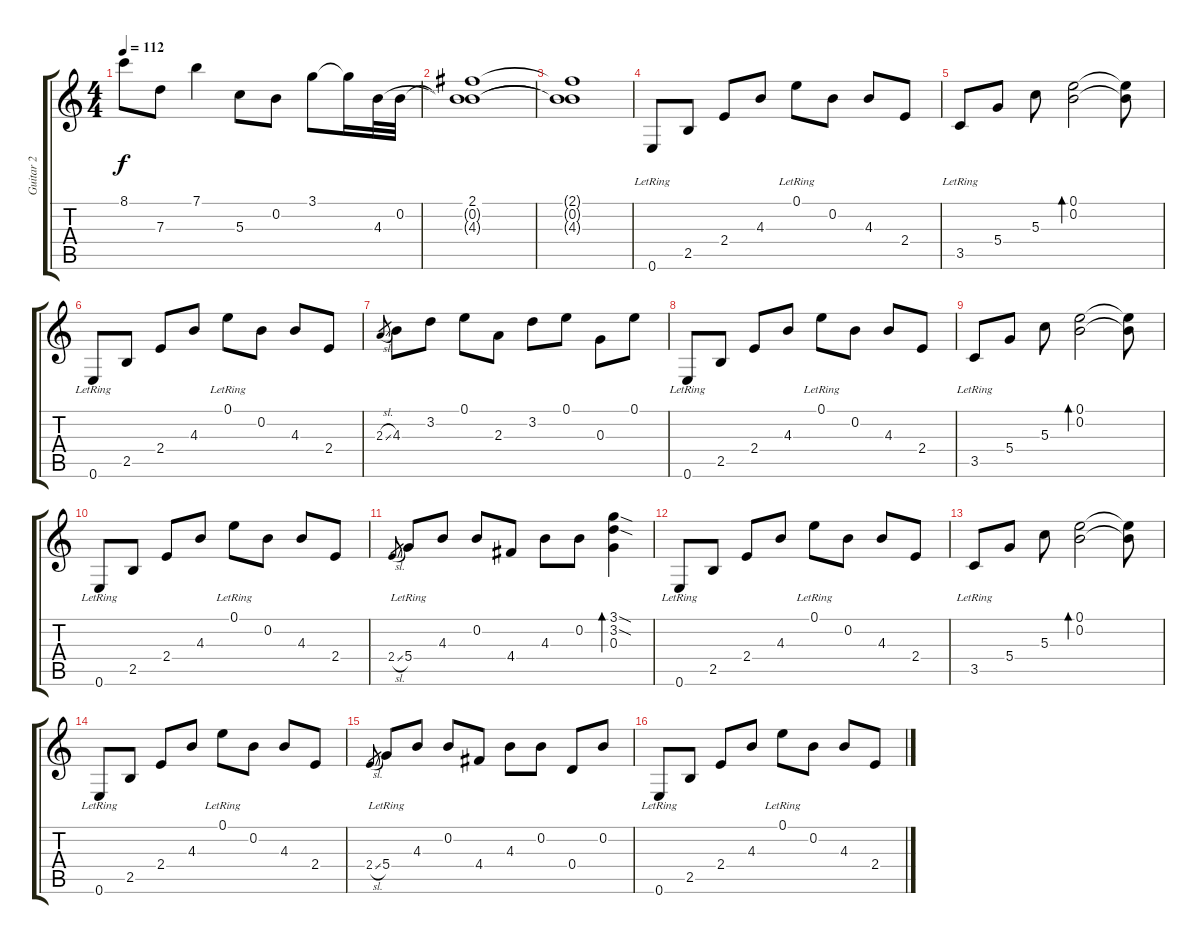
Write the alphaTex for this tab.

\track ("Guitar 2" "Guitar 2") {instrument acousticguitarsteel}
\staff {score tabs}
\tuning (E4 B3 G3 D3 A2 E2) {hide}
\ts (4 4)
\tempo 112
\clef g2
\ks c
8.1{t}.8{dy f} 7.3.8 7.1.4 5.3.8 0.2.8 3.1.8 3.1{t}.16 4.3.32 0.2.32 |
(2.1 0.2{t} 4.3{t}).1 |
(2.1{t} 0.2{t} 4.3{t}).1 |
0.6{lr}.8{volume 13} 2.5.8 2.4.8 4.3.8 0.1{lr}.8 0.2.8 4.3.8 2.4.8 |
3.5{lr}.8 5.4.8 5.3.8 (0.1 0.2).2{bd 240} (0.1{t} 0.2{t}).8 |
0.6{lr}.8 2.5.8 2.4.8 4.3.8 0.1{lr}.8 0.2.8 4.3.8 2.4.8 |
2.3{sl}.8{gr} 4.3.8 3.2.8 0.1.8 2.3.8 3.2.8 0.1.8 0.3.8 0.1.8 |
0.6{lr}.8 2.5.8 2.4.8 4.3.8 0.1{lr}.8 0.2.8 4.3.8 2.4.8 |
3.5{lr}.8 5.4.8 5.3.8 (0.1 0.2).2{bd 240} (0.1{t} 0.2{t}).8 |
0.6{lr}.8 2.5.8 2.4.8 4.3.8 0.1{lr}.8 0.2.8 4.3.8 2.4.8 |
2.4{sl}.8{gr} 5.4{lr}.8 4.3.8 0.2.8 4.4.8 4.3.8 0.2.8 (3.1{sod} 3.2{sod} 0.3).4{bd 120} |
0.6{lr}.8 2.5.8 2.4.8 4.3.8 0.1{lr}.8 0.2.8 4.3.8 2.4.8 |
3.5{lr}.8 5.4.8 5.3.8 (0.1 0.2).2{bd 240} (0.1{t} 0.2{t}).8 |
0.6{lr}.8 2.5.8 2.4.8 4.3.8 0.1{lr}.8 0.2.8 4.3.8 2.4.8 |
2.4{sl}.8{gr} 5.4{lr}.8 4.3.8 0.2.8 4.4.8 4.3.8 0.2.8 0.4.8 0.2.8 |
0.6{lr}.8 2.5.8 2.4.8 4.3.8 0.1{lr}.8 0.2.8 4.3.8 2.4.8
